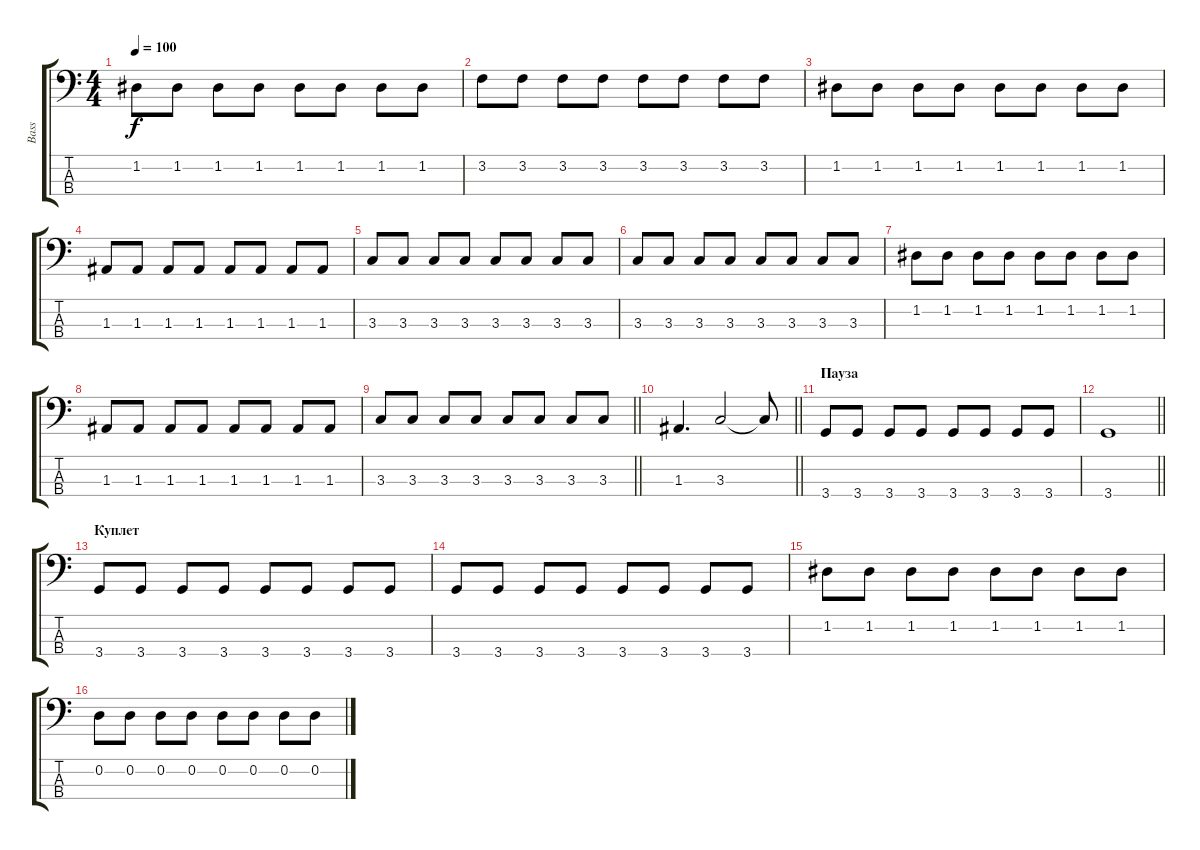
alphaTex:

\track ("Bass" "Bass") {instrument electricbassfinger}
\staff {score tabs}
\tuning (G2 D2 A1 E1) {hide}
\ts (4 4)
\tempo 100
\clef f4
\ks c
1.2.8{dy f} 1.2.8 1.2.8 1.2.8 1.2.8 1.2.8 1.2.8 1.2.8 |
3.2.8 3.2.8 3.2.8 3.2.8 3.2.8 3.2.8 3.2.8 3.2.8 |
1.2.8 1.2.8 1.2.8 1.2.8 1.2.8 1.2.8 1.2.8 1.2.8 |
1.3.8 1.3.8 1.3.8 1.3.8 1.3.8 1.3.8 1.3.8 1.3.8 |
3.3.8 3.3.8 3.3.8 3.3.8 3.3.8 3.3.8 3.3.8 3.3.8 |
3.3.8 3.3.8 3.3.8 3.3.8 3.3.8 3.3.8 3.3.8 3.3.8 |
1.2.8 1.2.8 1.2.8 1.2.8 1.2.8 1.2.8 1.2.8 1.2.8 |
1.3.8 1.3.8 1.3.8 1.3.8 1.3.8 1.3.8 1.3.8 1.3.8 |
\barLineRight lightlight
3.3.8 3.3.8 3.3.8 3.3.8 3.3.8 3.3.8 3.3.8 3.3.8 |
\barLineRight lightlight
1.3.4{d} 3.3.2 3.3{t}.8 |
\section ("" "Пауза")
3.4.8 3.4.8 3.4.8 3.4.8 3.4.8 3.4.8 3.4.8 3.4.8 |
\barLineRight lightlight
3.4.1 |
\section ("" "Куплет")
3.4.8 3.4.8 3.4.8 3.4.8 3.4.8 3.4.8 3.4.8 3.4.8 |
3.4.8 3.4.8 3.4.8 3.4.8 3.4.8 3.4.8 3.4.8 3.4.8 |
1.2.8 1.2.8 1.2.8 1.2.8 1.2.8 1.2.8 1.2.8 1.2.8 |
0.2.8 0.2.8 0.2.8 0.2.8 0.2.8 0.2.8 0.2.8 0.2.8
